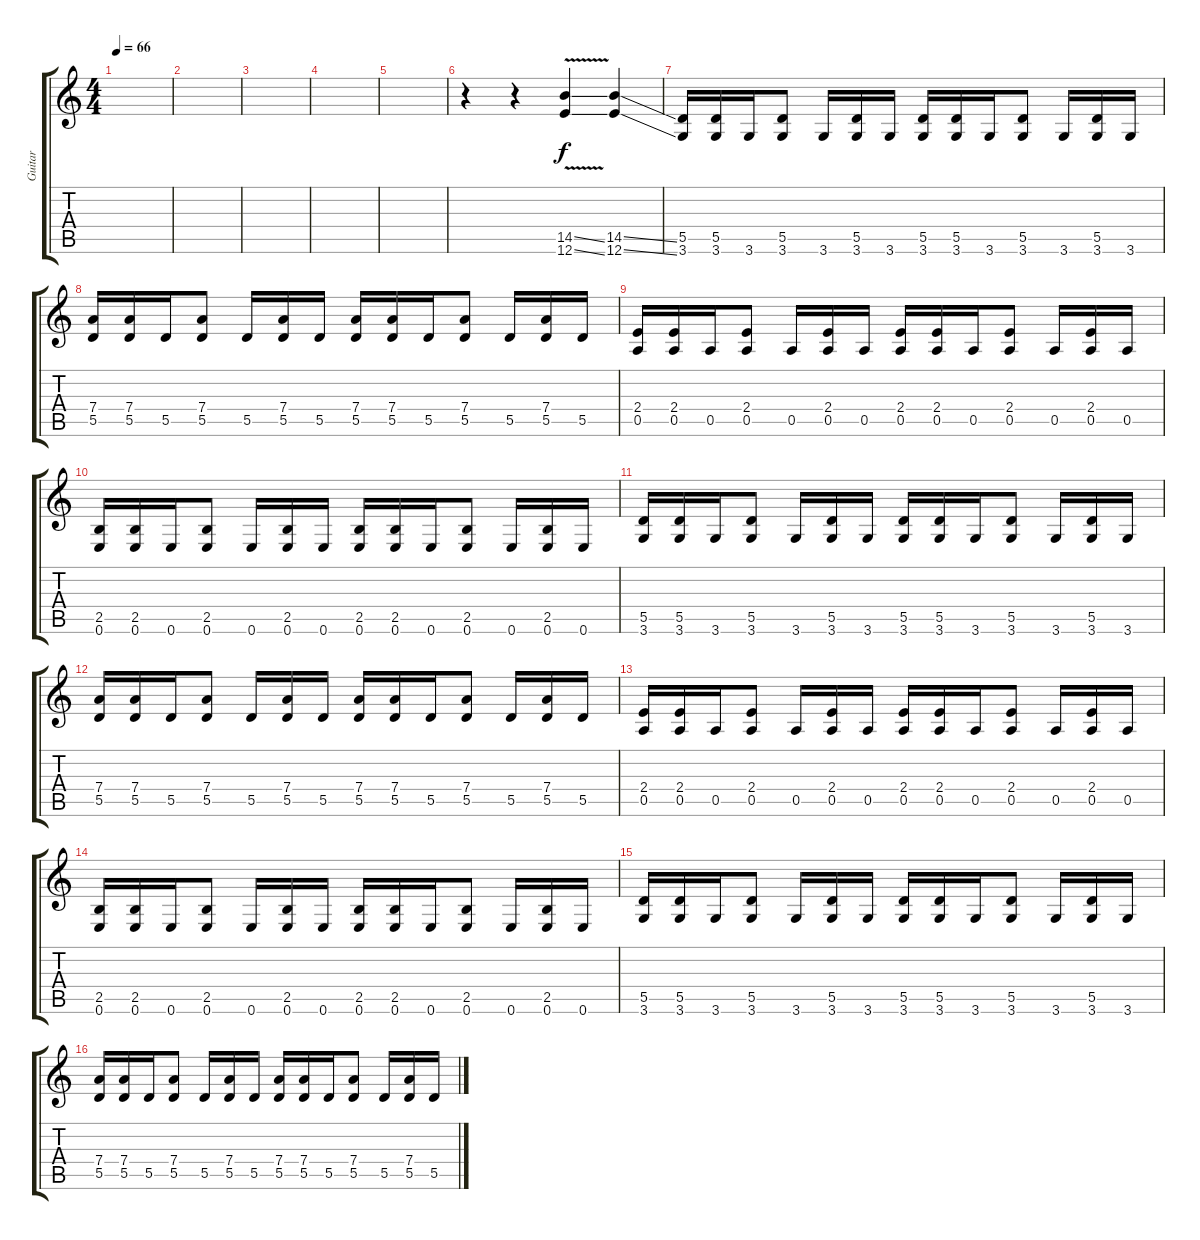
\track ("Guitar" "Guitar") {instrument overdrivenguitar}
\staff {score tabs}
\tuning (E4 B3 G3 D3 A2 E2) {hide}
\ts (4 4)
\tempo 66
\clef g2
\ks c
|
|
|
|
|
r.4 r.4 (14.5{ss} 12.6{v ss}).4 (14.5{ss} 12.6{ss}).4 |
(5.5 3.6).16 (5.5 3.6).16 3.6.16 (5.5 3.6).8 3.6.16 (5.5 3.6).16 3.6.16 (5.5 3.6).16 (5.5 3.6).16 3.6.16 (5.5 3.6).8 3.6.16 (5.5 3.6).16 3.6.16 |
(7.4 5.5).16 (7.4 5.5).16 5.5.16 (7.4 5.5).8 5.5.16 (7.4 5.5).16 5.5.16 (7.4 5.5).16 (7.4 5.5).16 5.5.16 (7.4 5.5).8 5.5.16 (7.4 5.5).16 5.5.16 |
(2.4 0.5).16 (2.4 0.5).16 0.5.16 (2.4 0.5).8 0.5.16 (2.4 0.5).16 0.5.16 (2.4 0.5).16 (2.4 0.5).16 0.5.16 (2.4 0.5).8 0.5.16 (2.4 0.5).16 0.5.16 |
(2.5 0.6).16 (2.5 0.6).16 0.6.16 (2.5 0.6).8 0.6.16 (2.5 0.6).16 0.6.16 (2.5 0.6).16 (2.5 0.6).16 0.6.16 (2.5 0.6).8 0.6.16 (2.5 0.6).16 0.6.16 |
(5.5 3.6).16 (5.5 3.6).16 3.6.16 (5.5 3.6).8 3.6.16 (5.5 3.6).16 3.6.16 (5.5 3.6).16 (5.5 3.6).16 3.6.16 (5.5 3.6).8 3.6.16 (5.5 3.6).16 3.6.16 |
(7.4 5.5).16 (7.4 5.5).16 5.5.16 (7.4 5.5).8 5.5.16 (7.4 5.5).16 5.5.16 (7.4 5.5).16 (7.4 5.5).16 5.5.16 (7.4 5.5).8 5.5.16 (7.4 5.5).16 5.5.16 |
(2.4 0.5).16 (2.4 0.5).16 0.5.16 (2.4 0.5).8 0.5.16 (2.4 0.5).16 0.5.16 (2.4 0.5).16 (2.4 0.5).16 0.5.16 (2.4 0.5).8 0.5.16 (2.4 0.5).16 0.5.16 |
(2.5 0.6).16 (2.5 0.6).16 0.6.16 (2.5 0.6).8 0.6.16 (2.5 0.6).16 0.6.16 (2.5 0.6).16 (2.5 0.6).16 0.6.16 (2.5 0.6).8 0.6.16 (2.5 0.6).16 0.6.16 |
(5.5 3.6).16 (5.5 3.6).16 3.6.16 (5.5 3.6).8 3.6.16 (5.5 3.6).16 3.6.16 (5.5 3.6).16 (5.5 3.6).16 3.6.16 (5.5 3.6).8 3.6.16 (5.5 3.6).16 3.6.16 |
(7.4 5.5).16 (7.4 5.5).16 5.5.16 (7.4 5.5).8 5.5.16 (7.4 5.5).16 5.5.16 (7.4 5.5).16 (7.4 5.5).16 5.5.16 (7.4 5.5).8 5.5.16 (7.4 5.5).16 5.5.16
